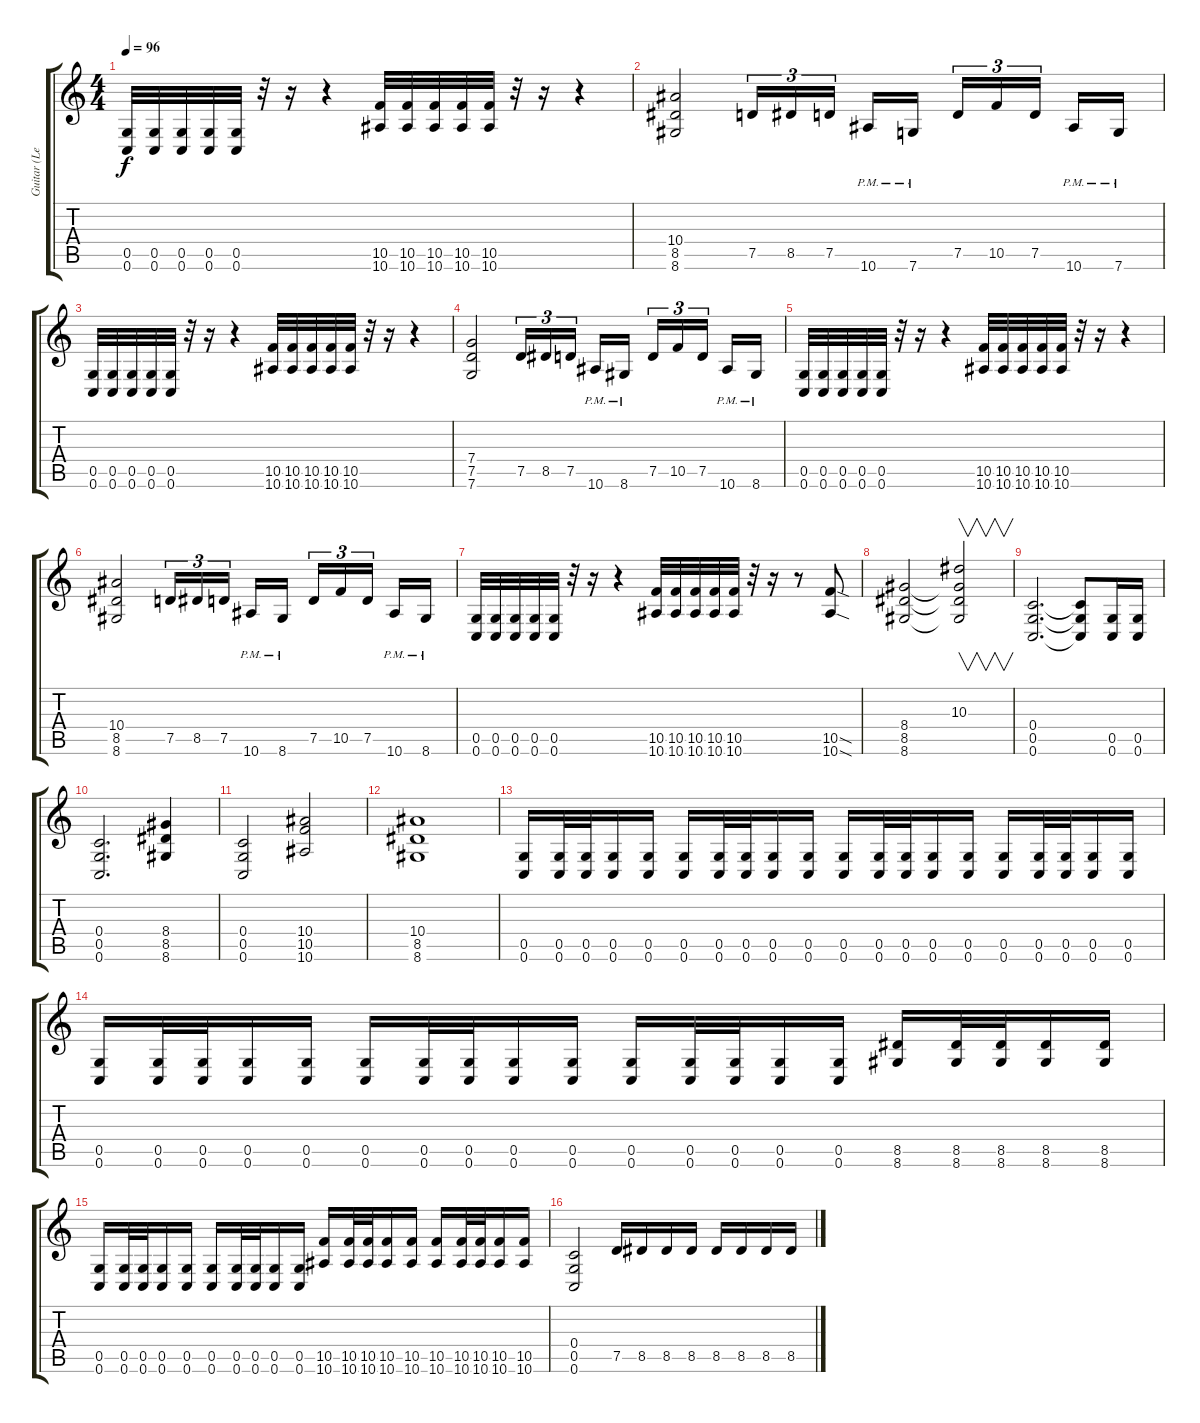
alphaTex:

\track ("Guitar (Left)" "Guitar (Le") {instrument distortionguitar}
\staff {score tabs}
\tuning (D4 A3 F3 C3 G2 C2) {hide}
\ts (4 4)
\tempo 96
\clef g2
\ks c
(0.5 0.6).32{dy f} (0.5 0.6).32 (0.5 0.6).32 (0.5 0.6).32 (0.5 0.6).32 r.32 r.16 r.4 (10.5 10.6).32 (10.5 10.6).32 (10.5 10.6).32 (10.5 10.6).32 (10.5 10.6).32 r.32 r.16 r.4 |
(10.4 8.5 8.6).2 7.5.16{tu (3 2)} 8.5.16{tu (3 2)} 7.5.16{tu (3 2) beam splitsecondary} 10.6{pm}.16 7.6{pm}.16 7.5.16{tu (3 2)} 10.5.16{tu (3 2)} 7.5.16{tu (3 2) beam splitsecondary} 10.6{pm}.16 7.6{pm}.16 |
(0.5 0.6).32 (0.5 0.6).32 (0.5 0.6).32 (0.5 0.6).32 (0.5 0.6).32 r.32 r.16 r.4 (10.5 10.6).32 (10.5 10.6).32 (10.5 10.6).32 (10.5 10.6).32 (10.5 10.6).32 r.32 r.16 r.4 |
(7.4 7.5 7.6).2 7.5.16{tu (3 2)} 8.5.16{tu (3 2)} 7.5.16{tu (3 2) beam splitsecondary} 10.6{pm}.16 8.6{pm}.16 7.5.16{tu (3 2)} 10.5.16{tu (3 2)} 7.5.16{tu (3 2) beam splitsecondary} 10.6{pm}.16 8.6{pm}.16 |
(0.5 0.6).32 (0.5 0.6).32 (0.5 0.6).32 (0.5 0.6).32 (0.5 0.6).32 r.32 r.16 r.4 (10.5 10.6).32 (10.5 10.6).32 (10.5 10.6).32 (10.5 10.6).32 (10.5 10.6).32 r.32 r.16 r.4 |
(10.4 8.5 8.6).2 7.5.16{tu (3 2)} 8.5.16{tu (3 2)} 7.5.16{tu (3 2) beam splitsecondary} 10.6{pm}.16 8.6{pm}.16 7.5.16{tu (3 2)} 10.5.16{tu (3 2)} 7.5.16{tu (3 2) beam splitsecondary} 10.6{pm}.16 8.6{pm}.16 |
(0.5 0.6).32 (0.5 0.6).32 (0.5 0.6).32 (0.5 0.6).32 (0.5 0.6).32 r.32 r.16 r.4 (10.5 10.6).32 (10.5 10.6).32 (10.5 10.6).32 (10.5 10.6).32 (10.5 10.6).32 r.32 r.16 r.8 (10.5{sod} 10.6{sod}).8 |
(8.4 8.5 8.6).2 (10.3 8.4{t} 8.5{t} 8.6{t}).2{v instrument guitarharmonics} |
(0.4 0.5 0.6).2{d instrument distortionguitar} (0.4{t} 0.5{t} 0.6{t}).8 (0.5 0.6).16 (0.5 0.6).16 |
(0.4 0.5 0.6).2{d} (8.4 8.5 8.6).4 |
(0.4 0.5 0.6).2 (10.4 10.5 10.6).2 |
(10.4 8.5 8.6).1 |
(0.5 0.6).16 (0.5 0.6).32 (0.5 0.6).32 (0.5 0.6).16 (0.5 0.6).16 (0.5 0.6).16 (0.5 0.6).32 (0.5 0.6).32 (0.5 0.6).16 (0.5 0.6).16 (0.5 0.6).16 (0.5 0.6).32 (0.5 0.6).32 (0.5 0.6).16 (0.5 0.6).16 (0.5 0.6).16 (0.5 0.6).32 (0.5 0.6).32 (0.5 0.6).16 (0.5 0.6).16 |
(0.5 0.6).16 (0.5 0.6).32 (0.5 0.6).32 (0.5 0.6).16 (0.5 0.6).16 (0.5 0.6).16 (0.5 0.6).32 (0.5 0.6).32 (0.5 0.6).16 (0.5 0.6).16 (0.5 0.6).16 (0.5 0.6).32 (0.5 0.6).32 (0.5 0.6).16 (0.5 0.6).16 (8.5 8.6).16 (8.5 8.6).32 (8.5 8.6).32 (8.5 8.6).16 (8.5 8.6).16 |
(0.5 0.6).16 (0.5 0.6).32 (0.5 0.6).32 (0.5 0.6).16 (0.5 0.6).16 (0.5 0.6).16 (0.5 0.6).32 (0.5 0.6).32 (0.5 0.6).16 (0.5 0.6).16 (10.5 10.6).16 (10.5 10.6).32 (10.5 10.6).32 (10.5 10.6).16 (10.5 10.6).16 (10.5 10.6).16 (10.5 10.6).32 (10.5 10.6).32 (10.5 10.6).16 (10.5 10.6).16 |
(0.4 0.5 0.6).2 7.5.16 8.5.16 8.5.16 8.5.16 8.5.16 8.5.16 8.5.16 8.5.16
